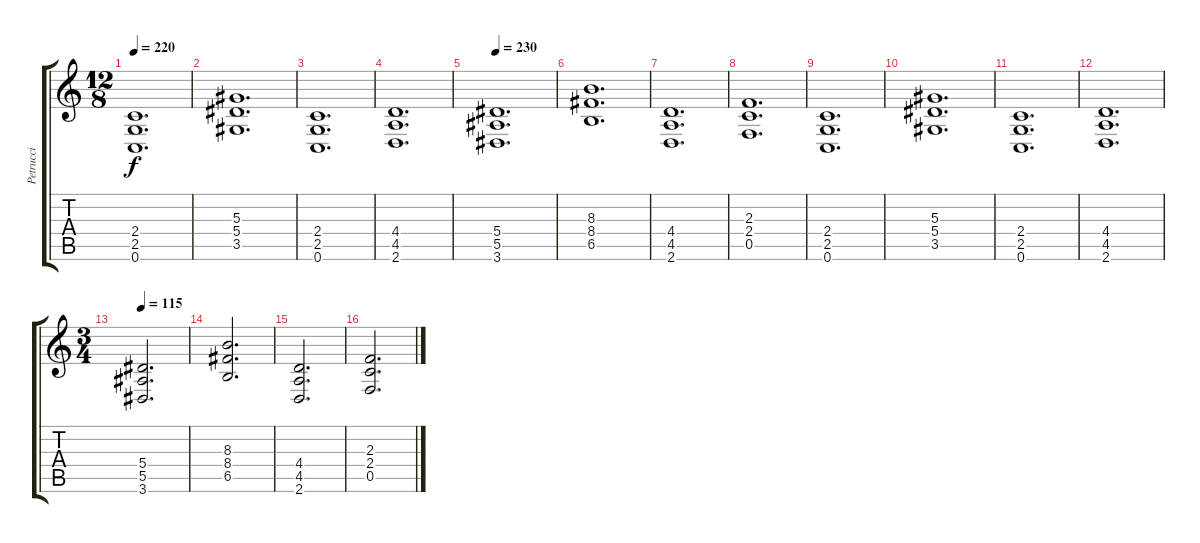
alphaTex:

\track ("Petrucci" "Petrucci") {instrument distortionguitar}
\staff {score tabs}
\tuning (C4 G3 Eb3 Bb2 F2 C2) {hide}
\ts (12 8)
\tempo 220
\clef g2
\ks c
(2.4 2.5 0.6).1{d dy f} |
(5.3 5.4 3.5).1{d} |
(2.4 2.5 0.6).1{d} |
(4.4 4.5 2.6).1{d} |
\tempo 230
(5.4 5.5 3.6).1{d} |
(8.3 8.4 6.5).1{d} |
(4.4 4.5 2.6).1{d} |
(2.3 2.4 0.5).1{d} |
(2.4 2.5 0.6).1{d} |
(5.3 5.4 3.5).1{d} |
(2.4 2.5 0.6).1{d} |
(4.4 4.5 2.6).1{d} |
\ts (3 4)
\tempo 115
(5.4 5.5 3.6).2{d} |
(8.3 8.4 6.5).2{d} |
(4.4 4.5 2.6).2{d} |
(2.3 2.4 0.5).2{d}
